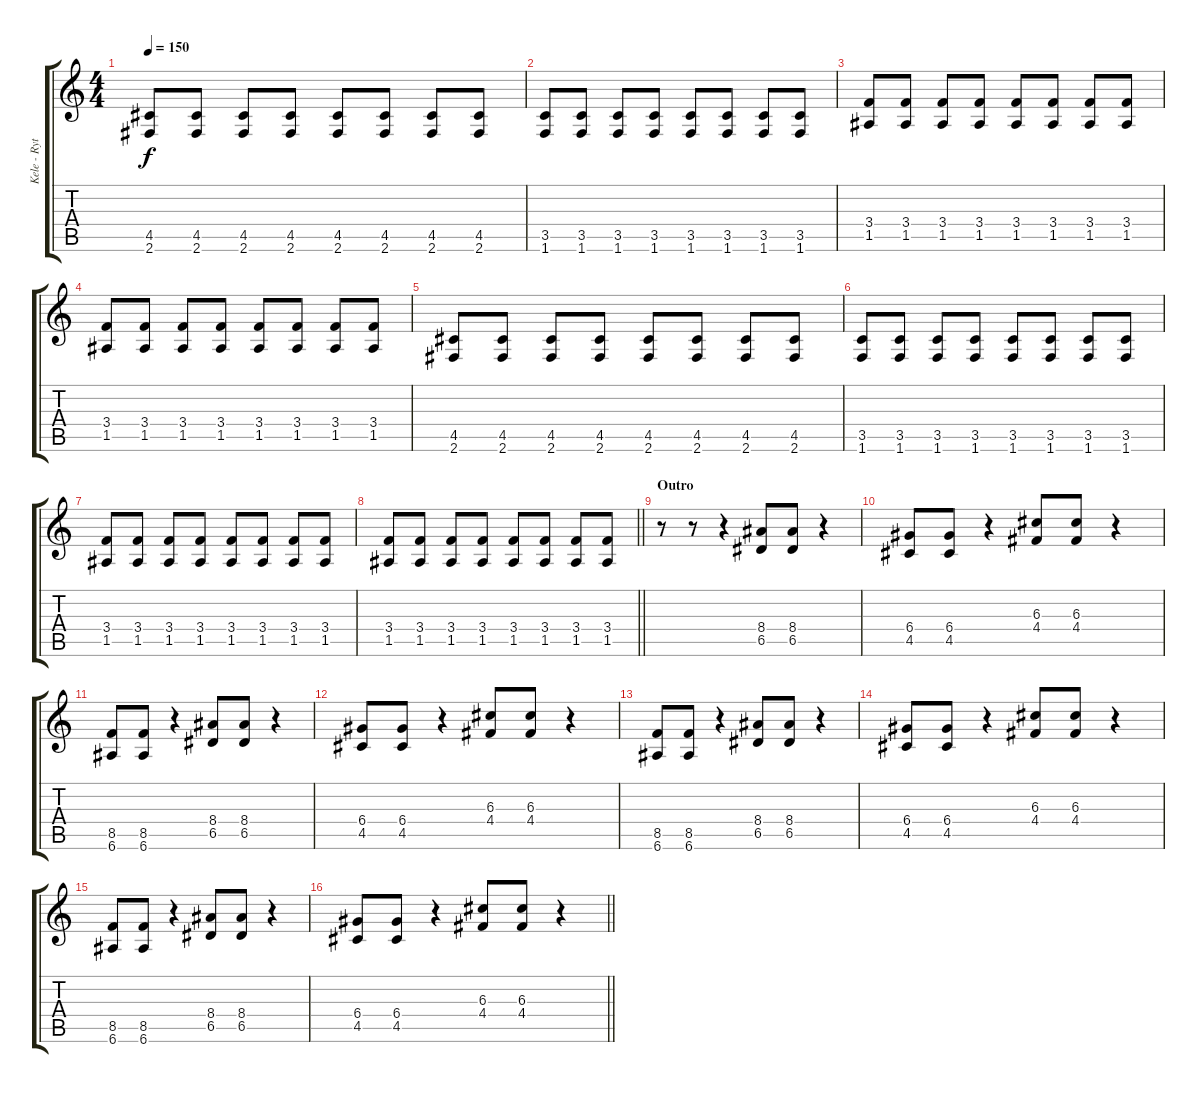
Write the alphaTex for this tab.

\track ("Kele - Rythym Guitar" "Kele - Ryt") {instrument electricguitarclean}
\staff {score tabs}
\tuning (E4 B3 G3 D3 A2 E2) {hide}
\ts (4 4)
\tempo 150
\clef g2
\ks c
(4.5 2.6).8{dy f} (4.5 2.6).8 (4.5 2.6).8 (4.5 2.6).8 (4.5 2.6).8 (4.5 2.6).8 (4.5 2.6).8 (4.5 2.6).8 |
(3.5 1.6).8 (3.5 1.6).8 (3.5 1.6).8 (3.5 1.6).8 (3.5 1.6).8 (3.5 1.6).8 (3.5 1.6).8 (3.5 1.6).8 |
(3.4 1.5).8 (3.4 1.5).8 (3.4 1.5).8 (3.4 1.5).8 (3.4 1.5).8 (3.4 1.5).8 (3.4 1.5).8 (3.4 1.5).8 |
(3.4 1.5).8 (3.4 1.5).8 (3.4 1.5).8 (3.4 1.5).8 (3.4 1.5).8 (3.4 1.5).8 (3.4 1.5).8 (3.4 1.5).8 |
(4.5 2.6).8 (4.5 2.6).8 (4.5 2.6).8 (4.5 2.6).8 (4.5 2.6).8 (4.5 2.6).8 (4.5 2.6).8 (4.5 2.6).8 |
(3.5 1.6).8 (3.5 1.6).8 (3.5 1.6).8 (3.5 1.6).8 (3.5 1.6).8 (3.5 1.6).8 (3.5 1.6).8 (3.5 1.6).8 |
(3.4 1.5).8 (3.4 1.5).8 (3.4 1.5).8 (3.4 1.5).8 (3.4 1.5).8 (3.4 1.5).8 (3.4 1.5).8 (3.4 1.5).8 |
\barLineRight lightlight
(3.4 1.5).8 (3.4 1.5).8 (3.4 1.5).8 (3.4 1.5).8 (3.4 1.5).8 (3.4 1.5).8 (3.4 1.5).8 (3.4 1.5).8 |
\section ("" "Outro")
r.8{volume 0} r.8 r.4 (8.4 6.5).8{volume 12} (8.4 6.5).8 r.4 |
(6.4 4.5).8 (6.4 4.5).8 r.4 (6.3 4.4).8 (6.3 4.4).8 r.4 |
(8.5 6.6).8 (8.5 6.6).8 r.4 (8.4 6.5).8 (8.4 6.5).8 r.4 |
(6.4 4.5).8 (6.4 4.5).8 r.4 (6.3 4.4).8 (6.3 4.4).8 r.4 |
(8.5 6.6).8 (8.5 6.6).8 r.4 (8.4 6.5).8 (8.4 6.5).8 r.4 |
(6.4 4.5).8 (6.4 4.5).8 r.4 (6.3 4.4).8 (6.3 4.4).8 r.4 |
(8.5 6.6).8 (8.5 6.6).8 r.4 (8.4 6.5).8 (8.4 6.5).8 r.4 |
\barLineRight lightlight
(6.4 4.5).8 (6.4 4.5).8 r.4 (6.3 4.4).8 (6.3 4.4).8 r.4
